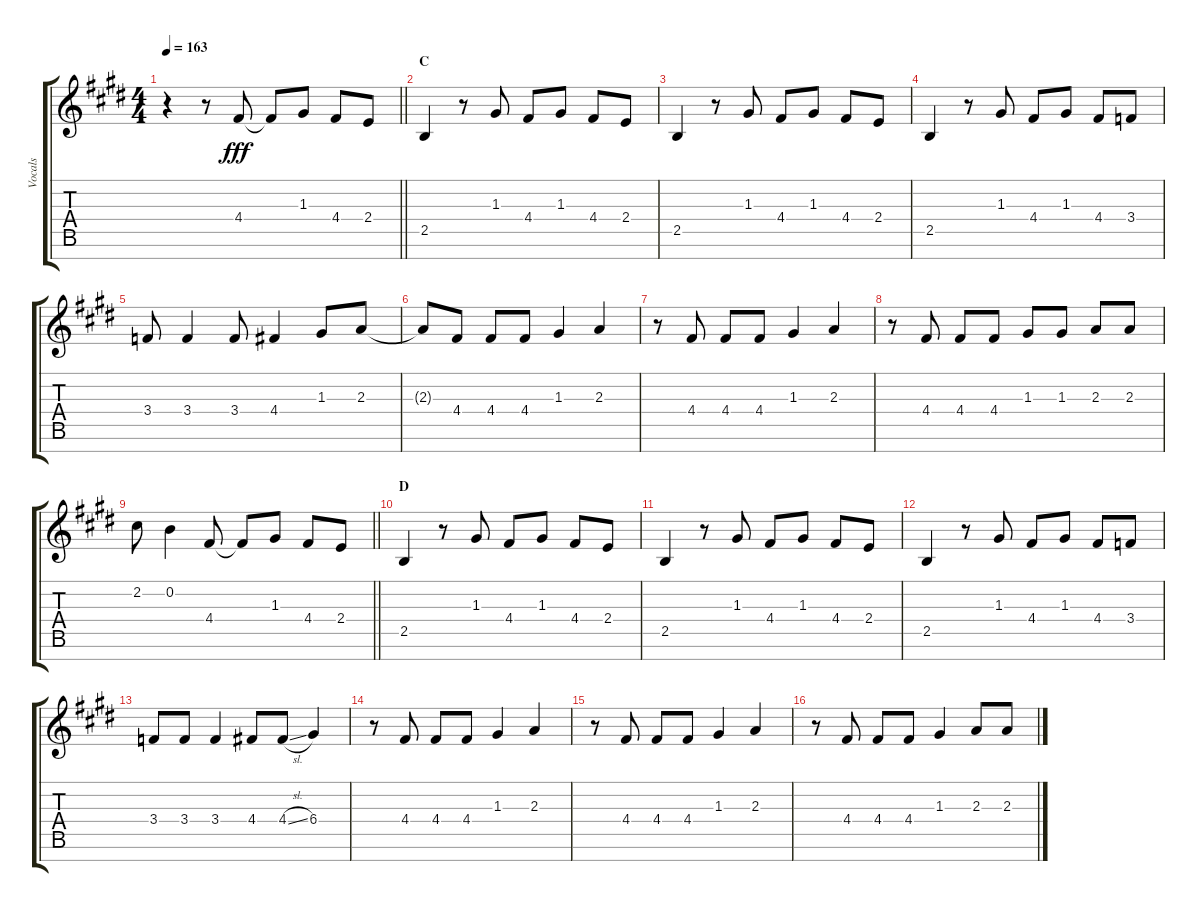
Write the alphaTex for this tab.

\track ("Vocals" "Vocals") {instrument voiceoohs}
\staff {score tabs}
\tuning (E5 B4 G4 D4 A3 E3 B2) {hide}
\ts (4 4)
\tempo 163
\clef g2
\barLineRight lightlight
\ks e
r.4{dy fff} r.8 4.4.8 4.4{t}.8 1.3.8 4.4.8 2.4.8 |
\section ("" "C")
2.5.4 r.8 1.3.8 4.4.8 1.3.8 4.4.8 2.4.8 |
2.5.4 r.8 1.3.8 4.4.8 1.3.8 4.4.8 2.4.8 |
2.5.4 r.8 1.3.8 4.4.8 1.3.8 4.4.8 3.4.8 |
3.4.8 3.4.4 3.4.8 4.4.4 1.3.8 2.3.8 |
2.3{t}.8 4.4.8 4.4.8 4.4.8 1.3.4 2.3.4 |
r.8 4.4.8 4.4.8 4.4.8 1.3.4 2.3.4 |
r.8 4.4.8 4.4.8 4.4.8 1.3.8 1.3.8 2.3.8 2.3.8 |
\barLineRight lightlight
2.2.8 0.2.4 4.4.8 4.4{t}.8 1.3.8 4.4.8 2.4.8 |
\section ("" "D")
2.5.4 r.8 1.3.8 4.4.8 1.3.8 4.4.8 2.4.8 |
2.5.4 r.8 1.3.8 4.4.8 1.3.8 4.4.8 2.4.8 |
2.5.4 r.8 1.3.8 4.4.8 1.3.8 4.4.8 3.4.8 |
3.4.8 3.4.8 3.4.4 4.4.8 4.4{sl}.8 6.4.4 |
r.8 4.4.8 4.4.8 4.4.8 1.3.4 2.3.4 |
r.8 4.4.8 4.4.8 4.4.8 1.3.4 2.3.4 |
r.8 4.4.8 4.4.8 4.4.8 1.3.4 2.3.8 2.3.8
